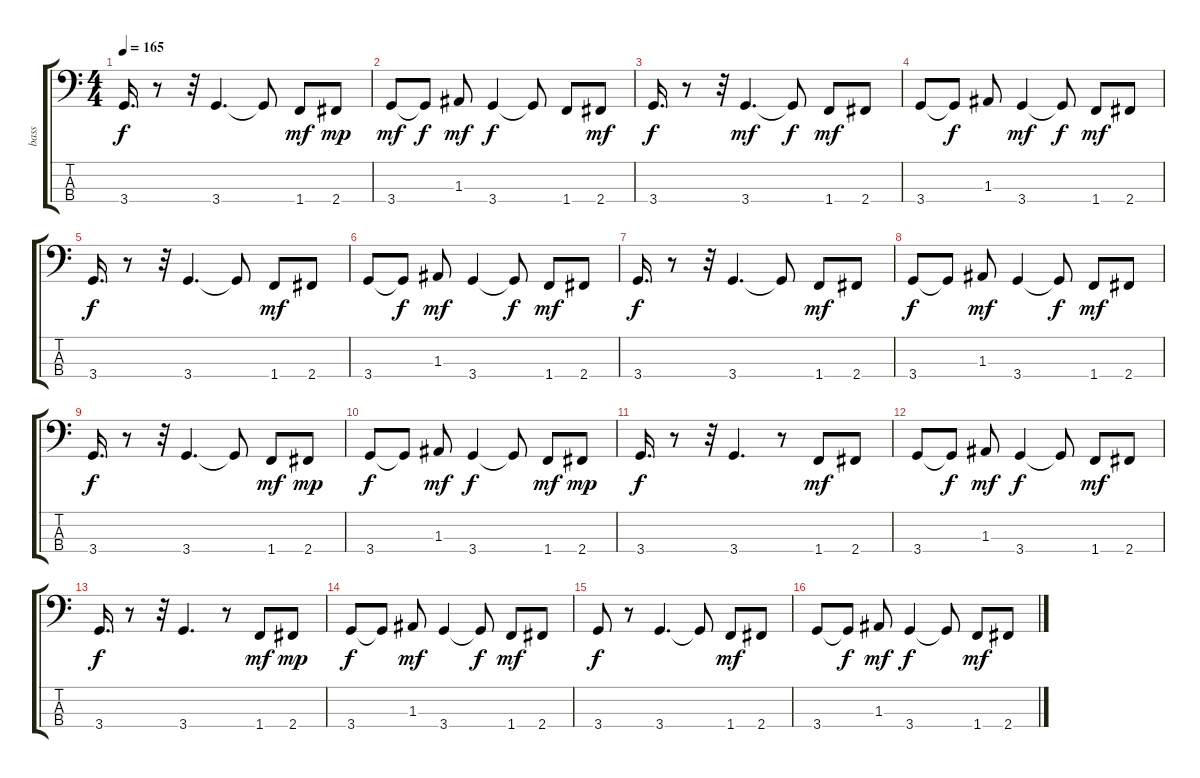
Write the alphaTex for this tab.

\track ("bass" "bass") {instrument electricbassfinger}
\staff {score tabs}
\tuning (G2 D2 A1 E1) {hide}
\ts (4 4)
\tempo 165
\clef f4
\ks c
3.4.16{d dy f} r.8 r.32 3.4.4{d} 3.4{t}.8 1.4.8{dy mf} 2.4.8{dy mp} |
3.4.8{dy mf} 3.4{t}.8{dy f} 1.3.8{dy mf} 3.4.4{dy f} 3.4{t}.8 1.4.8 2.4.8{dy mf} |
3.4.16{d dy f} r.8 r.32 3.4.4{d dy mf} 3.4{t}.8{dy f} 1.4.8{dy mf} 2.4.8 |
3.4.8 3.4{t}.8{dy f} 1.3.8 3.4.4{dy mf} 3.4{t}.8{dy f} 1.4.8{dy mf} 2.4.8 |
3.4.16{d dy f} r.8 r.32 3.4.4{d} 3.4{t}.8 1.4.8{dy mf} 2.4.8 |
3.4.8 3.4{t}.8{dy f} 1.3.8{dy mf} 3.4.4 3.4{t}.8{dy f} 1.4.8{dy mf} 2.4.8 |
3.4.16{d dy f} r.8 r.32 3.4.4{d} 3.4{t}.8 1.4.8{dy mf} 2.4.8 |
3.4.8{dy f} 3.4{t}.8 1.3.8{dy mf} 3.4.4 3.4{t}.8{dy f} 1.4.8{dy mf} 2.4.8 |
3.4.16{d dy f} r.8 r.32 3.4.4{d} 3.4{t}.8 1.4.8{dy mf} 2.4.8{dy mp} |
3.4.8{dy f} 3.4{t}.8 1.3.8{dy mf} 3.4.4{dy f} 3.4{t}.8 1.4.8{dy mf} 2.4.8{dy mp} |
3.4.16{d dy f} r.8 r.32 3.4.4{d} r.8 1.4.8{dy mf} 2.4.8 |
3.4.8 3.4{t}.8{dy f} 1.3.8{dy mf} 3.4.4{dy f} 3.4{t}.8 1.4.8{dy mf} 2.4.8 |
3.4.16{d dy f} r.8 r.32 3.4.4{d} r.8 1.4.8{dy mf} 2.4.8{dy mp} |
3.4.8{dy f} 3.4{t}.8 1.3.8{dy mf} 3.4.4 3.4{t}.8{dy f} 1.4.8{dy mf} 2.4.8 |
3.4.8{dy f} r.8 3.4.4{d} 3.4{t}.8 1.4.8{dy mf} 2.4.8 |
3.4.8 3.4{t}.8{dy f} 1.3.8{dy mf} 3.4.4{dy f} 3.4{t}.8 1.4.8{dy mf} 2.4.8
